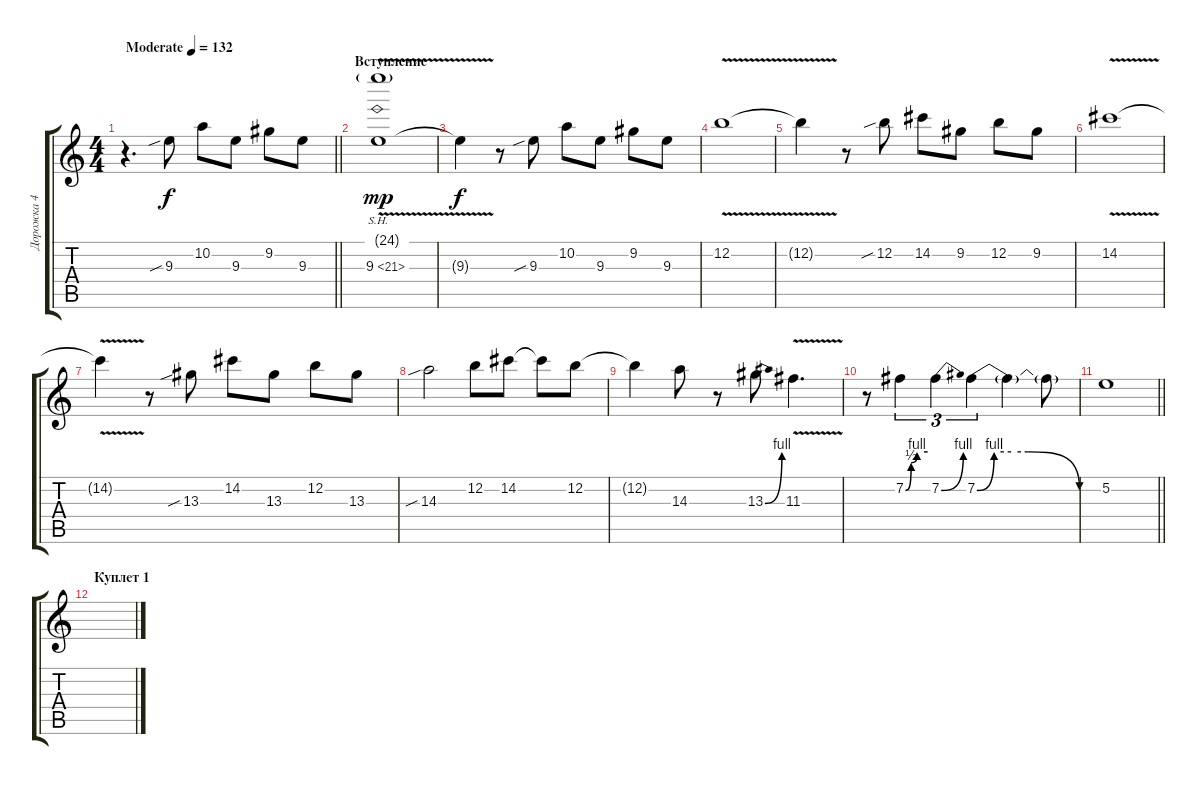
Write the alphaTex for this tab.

\track ("Дорожка 4" "Дорожка 4") {instrument overdrivenguitar}
\staff {score tabs}
\tuning (E4 B3 G3 D3 A2 E2) {hide}
\ts (4 4)
\tempo (132 "Moderate")
\clef g2
\barLineRight lightlight
\ks c
r.4{d dy f instrument overdrivenguitar} 9.3{sib}.8 10.2.8 9.3.8 9.2.8 9.3.8 |
\section ("" "Вступление")
(24.1{g} 9.3{sh 12 v}).1{dy mp} |
9.3{t}.4{dy f} r.8 9.3{sib}.8 10.2.8 9.3.8 9.2.8 9.3.8 |
12.2{v}.1 |
12.2{t}.4 r.8 12.2{sib}.8 14.2.8 9.2.8 12.2.8 9.2.8 |
14.2{v}.1 |
14.2{t}.4 r.8 13.3{sib}.8 14.2.8 13.3.8 12.2.8 13.3.8 |
14.3{sib}.2 12.2.8 14.2.8 14.2{t}.8 12.2.8 |
12.2{t}.4 14.3.8 r.8 13.3{be (bend 0 0 60 4)}.8 11.3{v}.4{d} |
r.8 7.2{be (custom 0 0 15 2 31 4 60 4)}.4{tu (3 2)} 7.2{be (bend 0 0 60 4)}.4{tu (3 2)} 7.2{be (custom 0 0 10 4 20 4 30 4 60 0)}.4{tu (3 2)} 7.2{t}.4 7.2{t}.8 |
\barLineRight lightlight
5.2{be (custom 0 0 15 0 30 0 45 0 60 0)}.1 |
\section ("" "Куплет 1")
